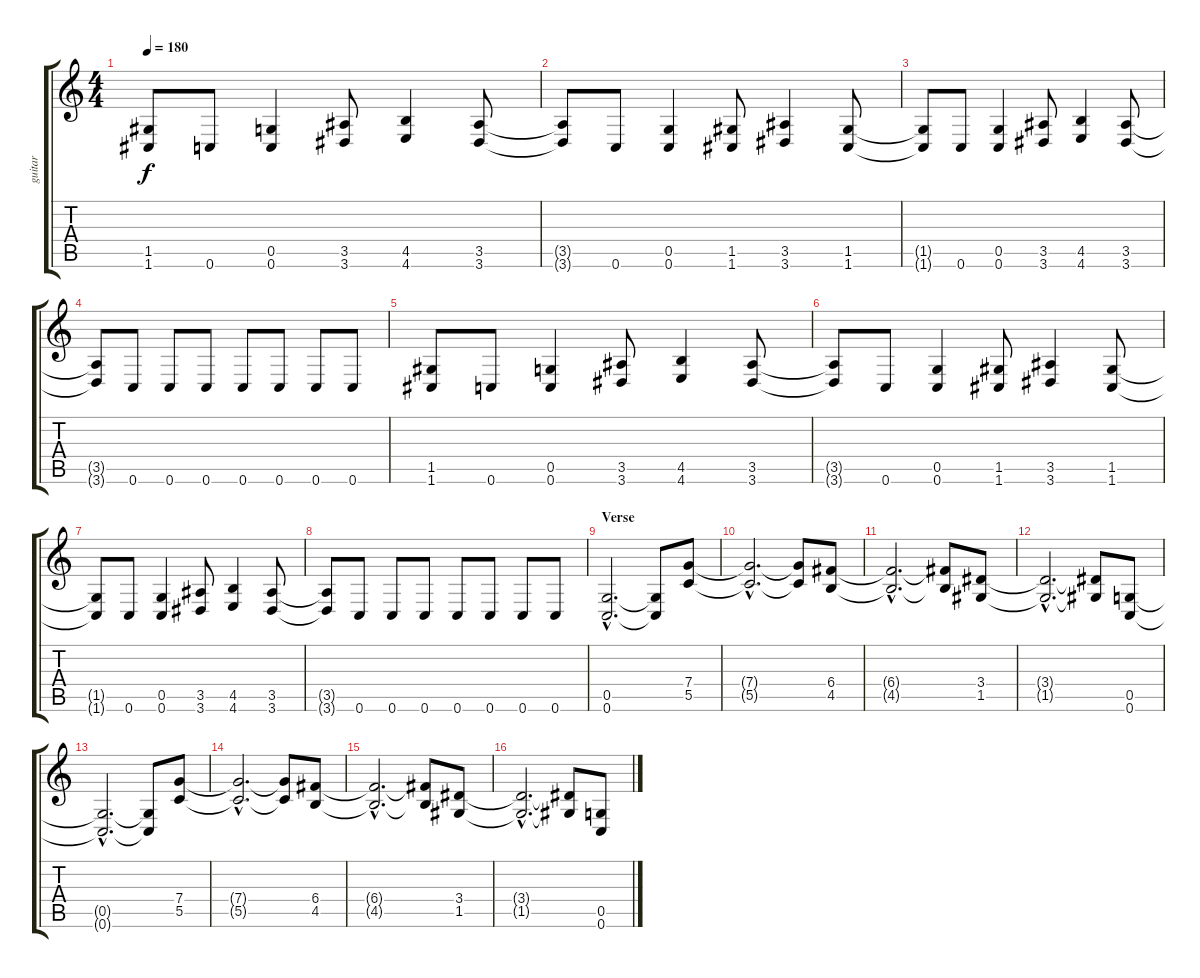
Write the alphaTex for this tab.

\track ("guitar" "guitar") {instrument distortionguitar}
\staff {score tabs}
\tuning (D4 A3 F3 C3 G2 C2) {hide}
\ts (4 4)
\tempo 180
\clef g2
\ks c
(1.5 1.6).8{dy f} 0.6.8 (0.5 0.6).4 (3.5 3.6).8 (4.5 4.6).4 (3.5 3.6).8 |
(3.5{t} 3.6{t}).8 0.6.8 (0.5 0.6).4 (1.5 1.6).8 (3.5 3.6).4 (1.5 1.6).8 |
(1.5{t} 1.6{t}).8 0.6.8 (0.5 0.6).4 (3.5 3.6).8 (4.5 4.6).4 (3.5 3.6).8 |
(3.5{t} 3.6{t}).8 0.6.8 0.6.8 0.6.8 0.6.8 0.6.8 0.6.8 0.6.8 |
(1.5 1.6).8 0.6.8 (0.5 0.6).4 (3.5 3.6).8 (4.5 4.6).4 (3.5 3.6).8 |
(3.5{t} 3.6{t}).8 0.6.8 (0.5 0.6).4 (1.5 1.6).8 (3.5 3.6).4 (1.5 1.6).8 |
(1.5{t} 1.6{t}).8 0.6.8 (0.5 0.6).4 (3.5 3.6).8 (4.5 4.6).4 (3.5 3.6).8 |
(3.5{t} 3.6{t}).8 0.6.8 0.6.8 0.6.8 0.6.8 0.6.8 0.6.8 0.6.8 |
\section ("" "Verse")
(0.5{hac} 0.6{hac}).2{d} (0.5{t} 0.6{t}).8 (7.4 5.5).8 |
(7.4{hac t} 5.5{hac t}).2{d} (7.4{t} 5.5{t}).8 (6.4 4.5).8 |
(6.4{hac t} 4.5{hac t}).2{d} (6.4{t} 4.5{t}).8 (3.4 1.5).8 |
(3.4{hac t} 1.5{hac t}).2{d} (3.4{t} 1.5{t}).8 (0.5 0.6).8 |
(0.5{hac t} 0.6{hac t}).2{d} (0.5{t} 0.6{t}).8 (7.4 5.5).8 |
(7.4{hac t} 5.5{hac t}).2{d} (7.4{t} 5.5{t}).8 (6.4 4.5).8 |
(6.4{hac t} 4.5{hac t}).2{d} (6.4{t} 4.5{t}).8 (3.4 1.5).8 |
(3.4{hac t} 1.5{hac t}).2{d} (3.4{t} 1.5{t}).8 (0.5 0.6).8
